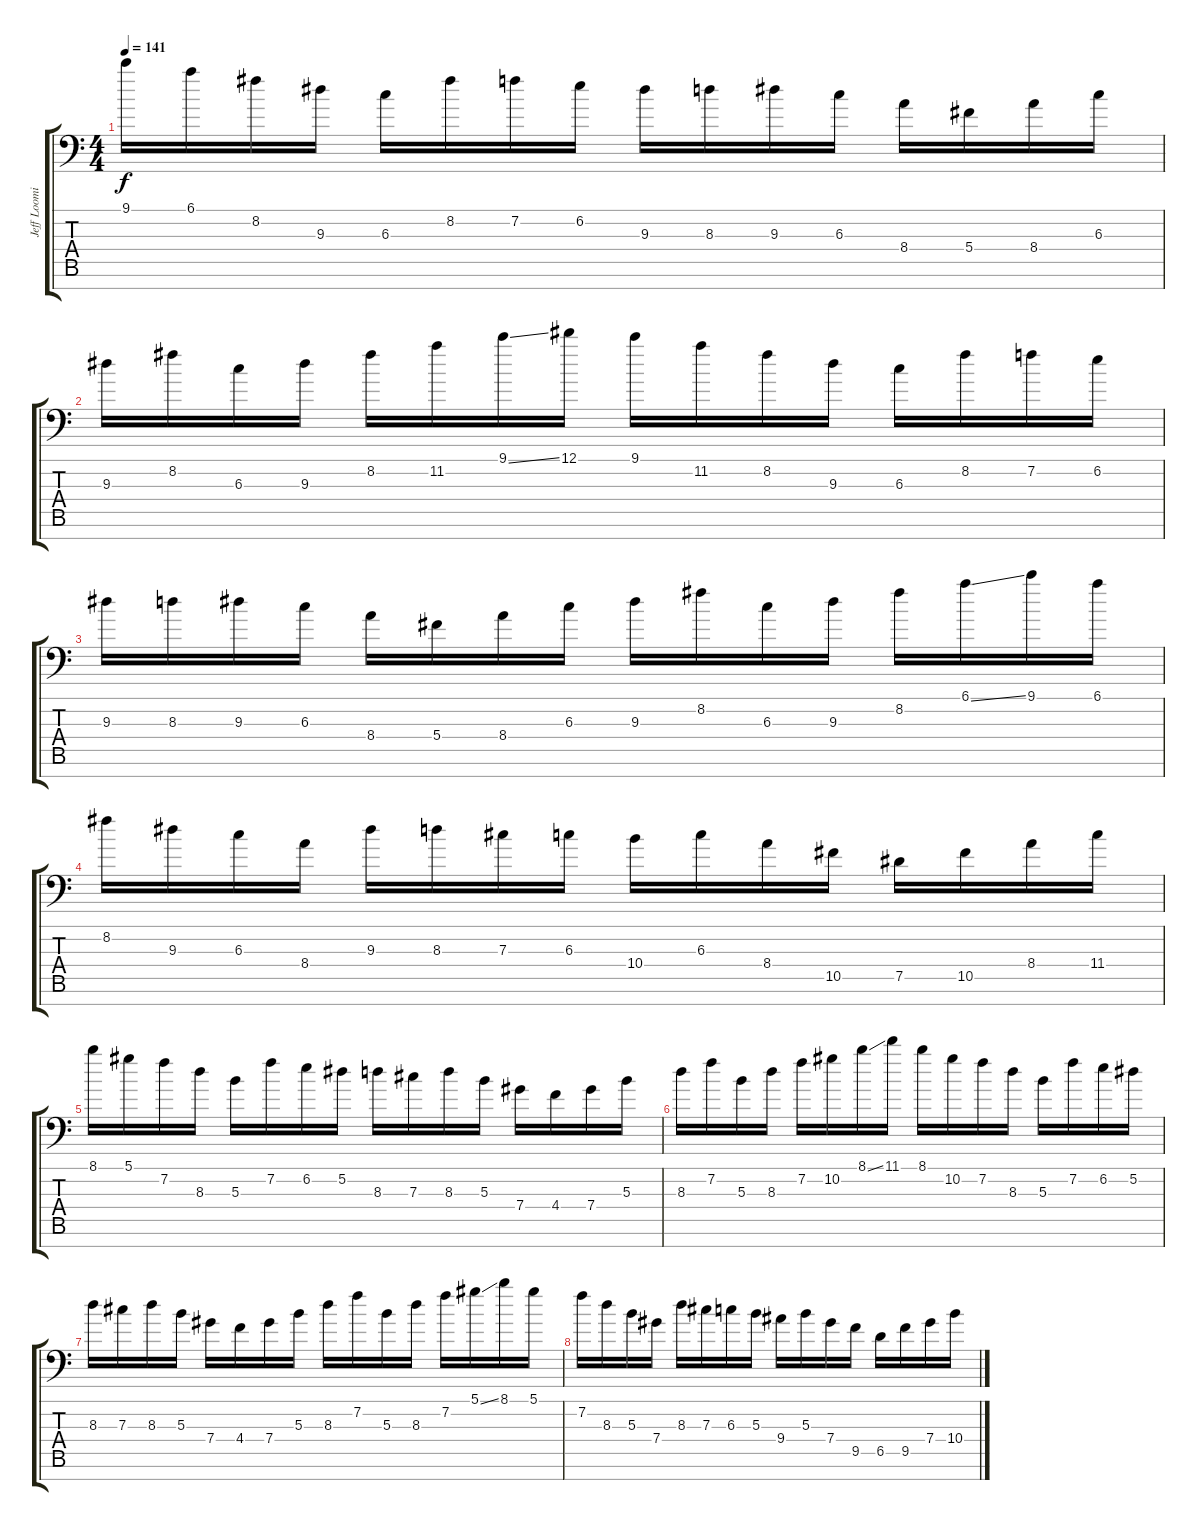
\track ("Jeff Loomis Solo Harmony" "Jeff Loomi") {instrument distortionguitar}
\staff {score tabs}
\tuning (Eb4 Bb3 Gb3 Db3 Ab2 Eb2 Bb1) {hide}
\ts (4 4)
\tempo 141
\clef f4
\ks c
9.1.16{dy f} 6.1.16 8.2.16 9.3.16 6.3.16 8.2.16 7.2.16 6.2.16 9.3.16 8.3.16 9.3.16 6.3.16 8.4.16 5.4.16 8.4.16 6.3.16 |
9.3.16 8.2.16 6.3.16 9.3.16 8.2.16 11.2.16 9.1{ss}.16 12.1.16 9.1.16 11.2.16 8.2.16 9.3.16 6.3.16 8.2.16 7.2.16 6.2.16 |
9.3.16 8.3.16 9.3.16 6.3.16 8.4.16 5.4.16 8.4.16 6.3.16 9.3.16 8.2.16 6.3.16 9.3.16 8.2.16 6.1{ss}.16 9.1.16 6.1.16 |
8.2.16 9.3.16 6.3.16 8.4.16 9.3.16 8.3.16 7.3.16 6.3.16 10.4.16 6.3.16 8.4.16 10.5.16 7.5.16 10.5.16 8.4.16 11.4.16 |
8.1.16 5.1.16 7.2.16 8.3.16 5.3.16 7.2.16 6.2.16 5.2.16 8.3.16 7.3.16 8.3.16 5.3.16 7.4.16 4.4.16 7.4.16 5.3.16 |
8.3.16 7.2.16 5.3.16 8.3.16 7.2.16 10.2.16 8.1{ss}.16 11.1.16 8.1.16 10.2.16 7.2.16 8.3.16 5.3.16 7.2.16 6.2.16 5.2.16 |
8.3.16 7.3.16 8.3.16 5.3.16 7.4.16 4.4.16 7.4.16 5.3.16 8.3.16 7.2.16 5.3.16 8.3.16 7.2.16 5.1{ss}.16 8.1.16 5.1.16 |
7.2.16 8.3.16 5.3.16 7.4.16 8.3.16 7.3.16 6.3.16 5.3.16 9.4.16 5.3.16 7.4.16 9.5.16 6.5.16 9.5.16 7.4.16 10.4.16
